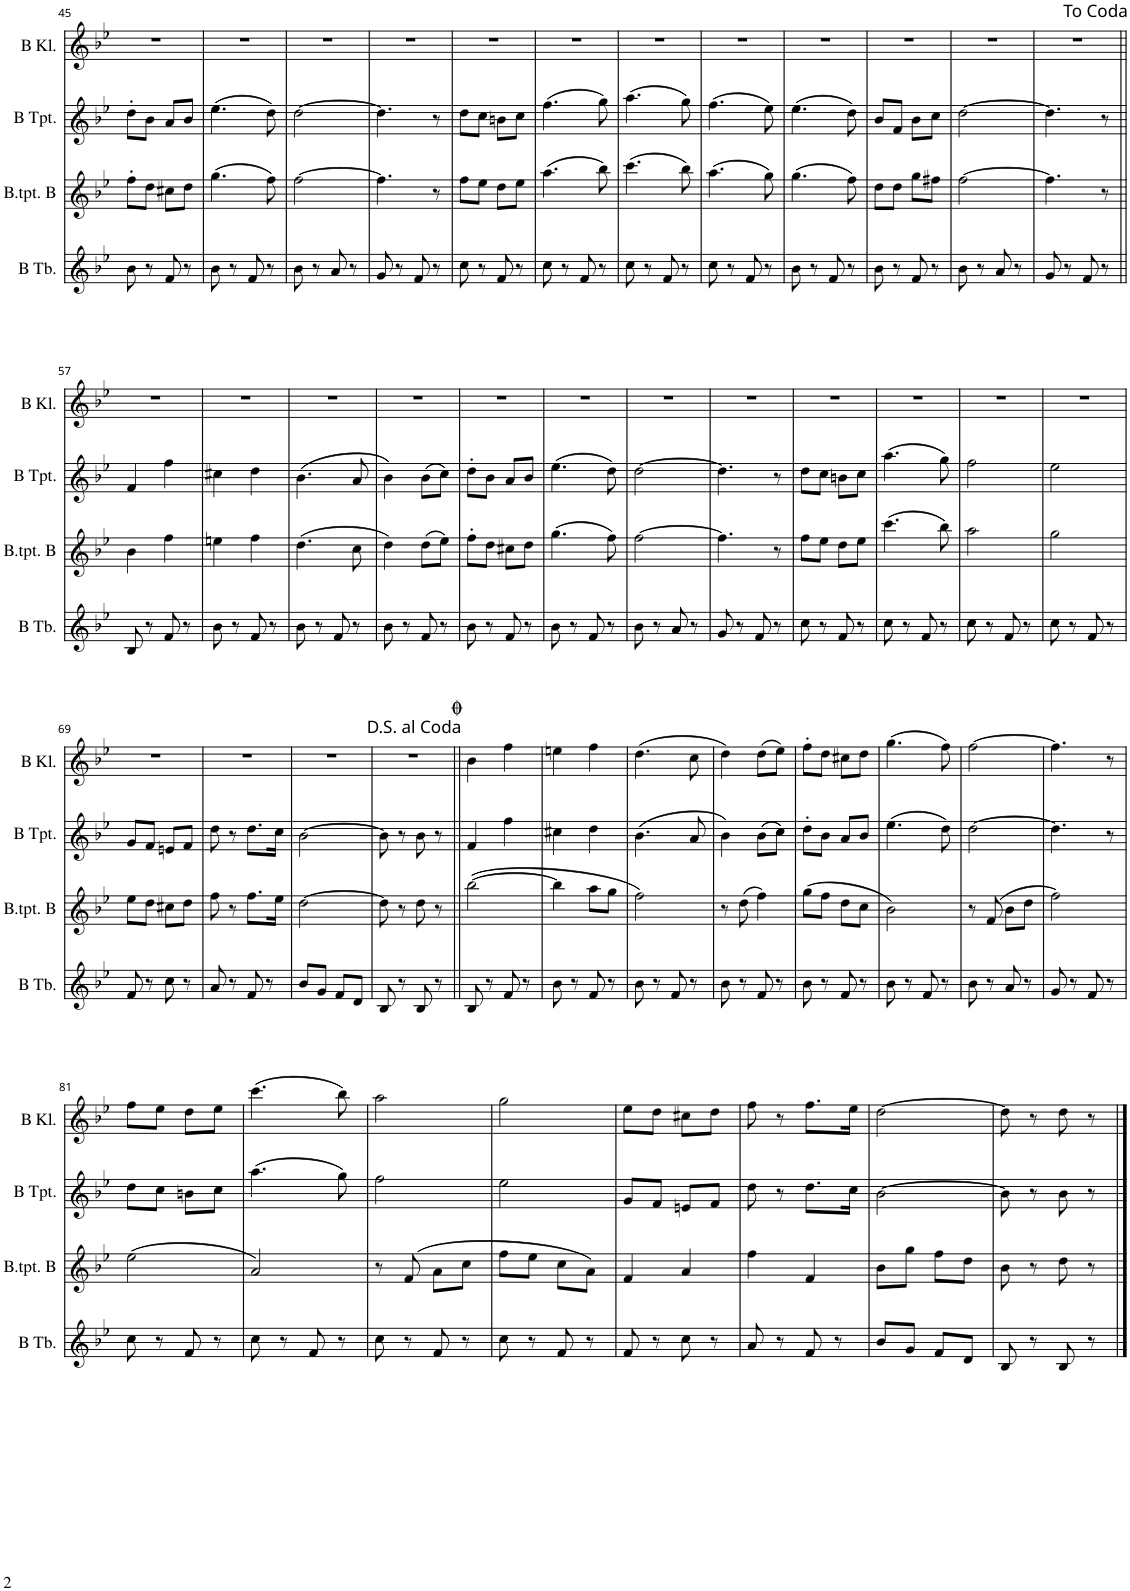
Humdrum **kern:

**kern	**kern	**kern	**kern
*part4	*part3	*part2	*part1
*staff4	*staff3	*staff2	*staff1
*I"B Tuba	*I"Basstrompete in B	*I"Trompete in B	*I"Klarinette in B
*I'B Tb.	*I'B.tpt. B	*	*
!!LO:PB:g=z
*clefG2	*clefG2	*clefG2	*clefG2
*Trd15c26	*Trd1c2	*Trd1c2	*Trd1c2
*k[b-e-]	*k[b-e-]	*k[b-e-]	*k[b-e-]
*M2/4	*M2/4	*M2/4	*M2/4
=45	=45	=45	=45
8b-\	8ff'\L	8dd'\L	2r
8r	8dd\J	8b-\J	.
8f/	8cc#X\L	8a/L	.
8r	8dd\J	8b-/J	.
=46	=46	=46	=46
8b-\	(4.gg\	(4.ee-\	2r
8r	.	.	.
8f/	.	.	.
8r	8ff\)	8dd\)	.
=47	=47	=47	=47
8b-\	[2ff\	[2dd\	2r
8r	.	.	.
8a/	.	.	.
8r	.	.	.
=48	=48	=48	=48
8g/	4.ff\]	4.dd\]	2r
8r	.	.	.
8f/	.	.	.
8r	8r	8r	.
=49	=49	=49	=49
8cc\	8ff\L	8dd\L	2r
8r	8ee-\J	8cc\J	.
8f/	8dd\L	8bn\L	.
8r	8ee-\J	8cc\J	.
=50	=50	=50	=50
8cc\	(4.aa\	(4.ff\	2r
8r	.	.	.
8f/	.	.	.
8r	8bb-\)	8gg\)	.
=51	=51	=51	=51
8cc\	(4.ccc\	(4.aa\	2r
8r	.	.	.
8f/	.	.	.
8r	8bb-\)	8gg\)	.
=52	=52	=52	=52
8cc\	(4.aa\	(4.ff\	2r
8r	.	.	.
8f/	.	.	.
8r	8gg\)	8ee-\)	.
=53	=53	=53	=53
8b-\	(4.gg\	(4.ee-\	2r
8r	.	.	.
8f/	.	.	.
8r	8ff\)	8dd\)	.
=54	=54	=54	=54
8b-\	8dd\L	8b-/L	2r
8r	8dd\J	8f/J	.
8f/	8gg\L	8b-\L	.
8r	8ff#X\J	8cc\J	.
=55	=55	=55	=55
8b-\	[2ff\	[2dd\	2r
8r	.	.	.
8a/	.	.	.
8r	.	.	.
=56	=56	=56	=56
8g/	4.ff\]	4.dd\]	2r
8r	.	.	.
8f/	.	.	.
8r	8r	8r	.
!	!	!	!LO:TX:a:t=<font face="Merriweather Black"/>To Coda
!!LO:LB:g=z
=57||	=57||	=57||	=57||
8B-/	4b-\	4f/	2r
8r	.	.	.
8f/	4ff\	4ff\	.
8r	.	.	.
=58	=58	=58	=58
8b-\	4een\	4cc#X\	2r
8r	.	.	.
8f/	4ff\	4dd\	.
8r	.	.	.
=59	=59	=59	=59
8b-\	(4.dd\	(4.b-\	2r
8r	.	.	.
8f/	.	.	.
8r	8cc\	8a/	.
=60	=60	=60	=60
8b-\	4dd\)	4b-\)	2r
8r	.	.	.
8f/	(8dd\L	(8b-\L	.
8r	8ee-\J)	8cc\J)	.
=61	=61	=61	=61
8b-\	8ff'\L	8dd'\L	2r
8r	8dd\J	8b-\J	.
8f/	8cc#X\L	8a/L	.
8r	8dd\J	8b-/J	.
=62	=62	=62	=62
8b-\	(4.gg\	(4.ee-\	2r
8r	.	.	.
8f/	.	.	.
8r	8ff\)	8dd\)	.
=63	=63	=63	=63
8b-\	[2ff\	[2dd\	2r
8r	.	.	.
8a/	.	.	.
8r	.	.	.
=64	=64	=64	=64
8g/	4.ff\]	4.dd\]	2r
8r	.	.	.
8f/	.	.	.
8r	8r	8r	.
=65	=65	=65	=65
8cc\	8ff\L	8dd\L	2r
8r	8ee-\J	8cc\J	.
8f/	8dd\L	8bn\L	.
8r	8ee-\J	8cc\J	.
=66	=66	=66	=66
8cc\	(4.ccc\	(4.aa\	2r
8r	.	.	.
8f/	.	.	.
8r	8bb-\)	8gg\)	.
=67	=67	=67	=67
8cc\	2aa\	2ff\	2r
8r	.	.	.
8f/	.	.	.
8r	.	.	.
=68	=68	=68	=68
8cc\	2gg\	2ee-\	2r
8r	.	.	.
8f/	.	.	.
8r	.	.	.
!!LO:LB:g=z
=69	=69	=69	=69
8f/	8ee-\L	8g/L	2r
8r	8dd\J	8f/J	.
8cc\	8cc#X\L	8en/L	.
8r	8dd\J	8f/J	.
=70	=70	=70	=70
8a/	8ff\	8dd\	2r
8r	8r	8r	.
8f/	8.ff\L	8.dd\L	.
8r	.	.	.
.	16ee-\Jk	16cc\Jk	.
=71	=71	=71	=71
8b-/L	[2dd\	[2b-\	2r
8g/J	.	.	.
8f/L	.	.	.
8d/J	.	.	.
=72	=72	=72	=72
8B-/	8dd\]	8b-\]	2r
8r	8r	8r	.
8B-/	8dd\	8b-\	.
8r	8r	8r	.
!	!	!	!LO:TX:a:t=<font face="Merriweather Black"/>D.S. al Coda
=73||	=73||	=73||	=73||
8B-/	([2bb-\	4f/	4b-\
8r	.	.	.
8f/	.	4ff\	4ff\
8r	.	.	.
=74	=74	=74	=74
8b-\	4bb-\]	4cc#X\	4een\
8r	.	.	.
8f/	8aa\L	4dd\	4ff\
8r	8gg\J	.	.
=75	=75	=75	=75
8b-\	2ff\)	(4.b-\	(4.dd\
8r	.	.	.
8f/	.	.	.
8r	.	8a/	8cc\
=76	=76	=76	=76
8b-\	8r	4b-\)	4dd\)
8r	(8dd\	.	.
8f/	4ff\)	(8b-\L	(8dd\L
8r	.	8cc\J)	8ee-\J)
=77	=77	=77	=77
8b-\	(8gg\L	8dd'\L	8ff'\L
8r	8ff\J	8b-\J	8dd\J
8f/	8dd\L	8a/L	8cc#X\L
8r	8cc\J	8b-/J	8dd\J
=78	=78	=78	=78
8b-\	2b-\)	(4.ee-\	(4.gg\
8r	.	.	.
8f/	.	.	.
8r	.	8dd\)	8ff\)
=79	=79	=79	=79
8b-\	8r	[2dd\	[2ff\
8r	(8f/	.	.
8a/	8b-\L	.	.
8r	8dd\J	.	.
=80	=80	=80	=80
8g/	2ff\)	4.dd\]	4.ff\]
8r	.	.	.
8f/	.	.	.
8r	.	8r	8r
!!LO:LB:g=z
=81	=81	=81	=81
8cc\	(2ee-\	8dd\L	8ff\L
8r	.	8cc\J	8ee-\J
8f/	.	8bn\L	8dd\L
8r	.	8cc\J	8ee-\J
=82	=82	=82	=82
8cc\	2a/)	(4.aa\	(4.ccc\
8r	.	.	.
8f/	.	.	.
8r	.	8gg\)	8bb-\)
=83	=83	=83	=83
8cc\	8r	2ff\	2aa\
8r	(8f/	.	.
8f/	8a\L	.	.
8r	8cc\J	.	.
=84	=84	=84	=84
8cc\	8ff\L	2ee-\	2gg\
8r	8ee-\J	.	.
8f/	8cc\L	.	.
8r	8a\J)	.	.
=85	=85	=85	=85
8f/	4f/	8g/L	8ee-\L
8r	.	8f/J	8dd\J
8cc\	4a/	8en/L	8cc#X\L
8r	.	8f/J	8dd\J
=86	=86	=86	=86
8a/	4ff\	8dd\	8ff\
8r	.	8r	8r
8f/	4f/	8.dd\L	8.ff\L
8r	.	.	.
.	.	16cc\Jk	16ee-\Jk
=87	=87	=87	=87
8b-/L	8b-\L	[2b-\	[2dd\
8g/J	8gg\J	.	.
8f/L	8ff\L	.	.
8d/J	8dd\J	.	.
=88	=88	=88	=88
8B-/	8b-\	8b-\]	8dd\]
8r	8r	8r	8r
8B-/	8dd\	8b-\	8dd\
8r	8r	8r	8r
==	==	==	==
*-	*-	*-	*-
